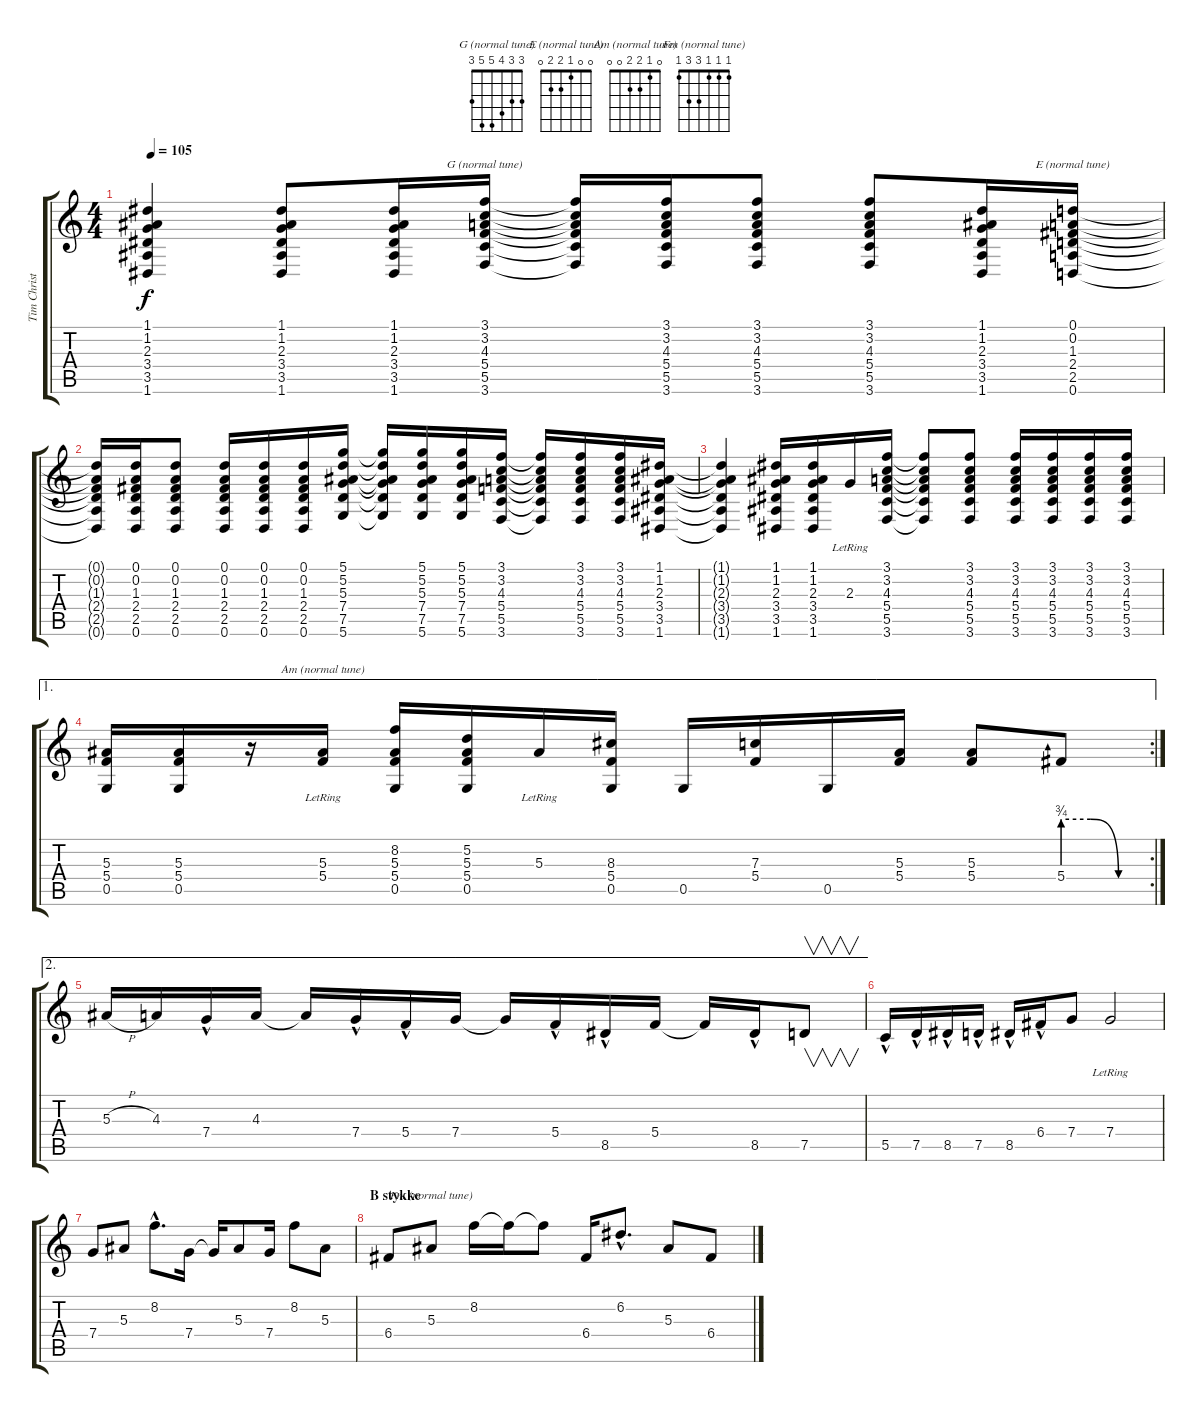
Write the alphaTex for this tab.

\track ("Tim Christensen (Guitar 1)" "Tim Christ") {instrument distortionguitar}
\staff {score tabs}
\tuning (D4 A3 F3 C3 G2 D2) {hide}
\chord ("G (normal tune)" 3 3 4 5 5 3)
\chord ("E (normal tune)" 0 0 1 2 2 0)
\chord ("Am (normal tune)" 0 1 2 2 0 0)
\chord ("Fm (normal tune)" 1 1 1 3 3 1)
\ts (4 4)
\tempo 105
\clef g2
\ks c
(1.1{t} 1.2{t} 2.3{t} 3.4{t} 3.5{t} 1.6{t}).4{dy f} (1.1 1.2 2.3 3.4 3.5 1.6).8 (1.1 1.2 2.3 3.4 3.5 1.6).16 (3.1 3.2 4.3 5.4 5.5 3.6).16{ch "G (normal tune)"} (3.1{t} 3.2{t} 4.3{t} 5.4{t} 5.5{t} 3.6{t}).16 (3.1 3.2 4.3 5.4 5.5 3.6).16 (3.1 3.2 4.3 5.4 5.5 3.6).8 (3.1 3.2 4.3 5.4 5.5 3.6).8 (1.1 1.2 2.3 3.4 3.5 1.6).16 (0.1 0.2 1.3 2.4 2.5 0.6).16{ch "E (normal tune)"} |
(0.1{t} 0.2{t} 1.3{t} 2.4{t} 2.5{t} 0.6{t}).16 (0.1 0.2 1.3 2.4 2.5 0.6).16 (0.1 0.2 1.3 2.4 2.5 0.6).8 (0.1 0.2 1.3 2.4 2.5 0.6).16 (0.1 0.2 1.3 2.4 2.5 0.6).16 (0.1 0.2 1.3 2.4 2.5 0.6).16 (5.1 5.2 5.3 7.4 7.5 5.6).16 (5.1{t} 5.2{t} 5.3{t} 7.4{t} 7.5{t} 5.6{t}).16 (5.1 5.2 5.3 7.4 7.5 5.6).16 (5.1 5.2 5.3 7.4 7.5 5.6).16 (3.1 3.2 4.3 5.4 5.5 3.6).16 (3.1{t} 3.2{t} 4.3{t} 5.4{t} 5.5{t} 3.6{t}).16 (3.1 3.2 4.3 5.4 5.5 3.6).16 (3.1 3.2 4.3 5.4 5.5 3.6).16 (1.1 1.2 2.3 3.4 3.5 1.6).16 |
(1.1{t} 1.2{t} 2.3{t} 3.4{t} 3.5{t} 1.6{t}).4 (1.1 1.2 2.3 3.4 3.5 1.6).16 (1.1 1.2 2.3 3.4 3.5 1.6).16 2.3{lr}.16 (3.1 3.2 4.3 5.4 5.5 3.6).16 (3.1{t} 3.2{t} 4.3{t} 5.4{t} 5.5{t} 3.6{t}).8 (3.1 3.2 4.3 5.4 5.5 3.6).8 (3.1 3.2 4.3 5.4 5.5 3.6).16 (3.1 3.2 4.3 5.4 5.5 3.6).16 (3.1 3.2 4.3 5.4 5.5 3.6).16 (3.1 3.2 4.3 5.4 5.5 3.6).16 |
\ae 1
\rc 2
(5.3 5.4 0.5).16 (5.3 5.4 0.5).16 r.16 (5.3{lr} 5.4{lr}).16{ch "Am (normal tune)"} (8.2 5.3 5.4 0.5).16 (5.2 5.3 5.4 0.5).16 5.3{lr}.16 (8.3 5.4 0.5).16 0.5.16 (7.3 5.4).16 0.5.16 (5.3 5.4).16 (5.3 5.4).8 5.4{be (custom 0 3 20 3 40 0 60 0)}.8 |
\ae 2
5.3{h}.16 4.3.16 7.4{hac}.16 4.3.16 4.3{t}.16 7.4{hac}.16 5.4{hac}.16 7.4.16 7.4{t}.16 5.4{hac}.16 8.5{hac}.16 5.4.16 5.4{t}.16 8.5{hac}.16 7.5.8{v} |
5.5{hac}.16 7.5{hac}.16 8.5{hac}.16 7.5{hac}.16 8.5{hac}.16 6.4{hac}.16 7.4.8 7.4{lr}.2 |
7.4.8 5.3.8 8.2{hac}.8{d} 7.4.16 7.4{t}.16 5.3.8 7.4.16 8.2.8 5.3.8 |
\section ("" "B stykke")
6.4.8 5.3.8{ch "Fm (normal tune)"} 8.2.16 8.2{t}.16 8.2{t}.8 6.4.16 6.2{hac}.8{d} 5.3.8 6.4.8
